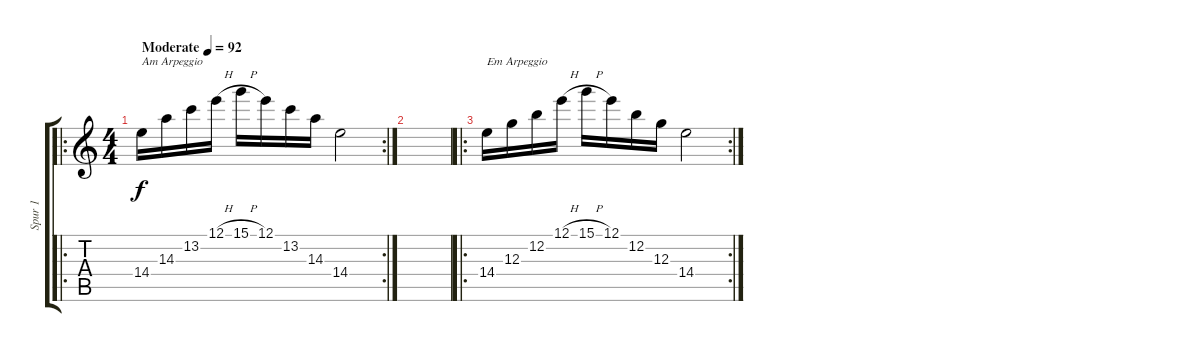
\track ("Spur 1" "Spur 1") {instrument electricguitarjazz}
\staff {score tabs}
\tuning (E4 B3 G3 D3 A2 E2) {hide}
\ro
\rc 2
\ts (4 4)
\tempo (92 "Moderate")
\clef g2
\ks c
14.4.16{txt "Am Arpeggio" dy f instrument electricguitarjazz} 14.3.16 13.2.16 12.1{h}.16 15.1{h}.16 12.1.16 13.2.16 14.3.16 14.4.2 |
|
\ro
\rc 2
14.4.16{txt "Em Arpeggio"} 12.3.16 12.2.16 12.1{h}.16 15.1{h}.16 12.1.16 12.2.16 12.3.16 14.4.2
